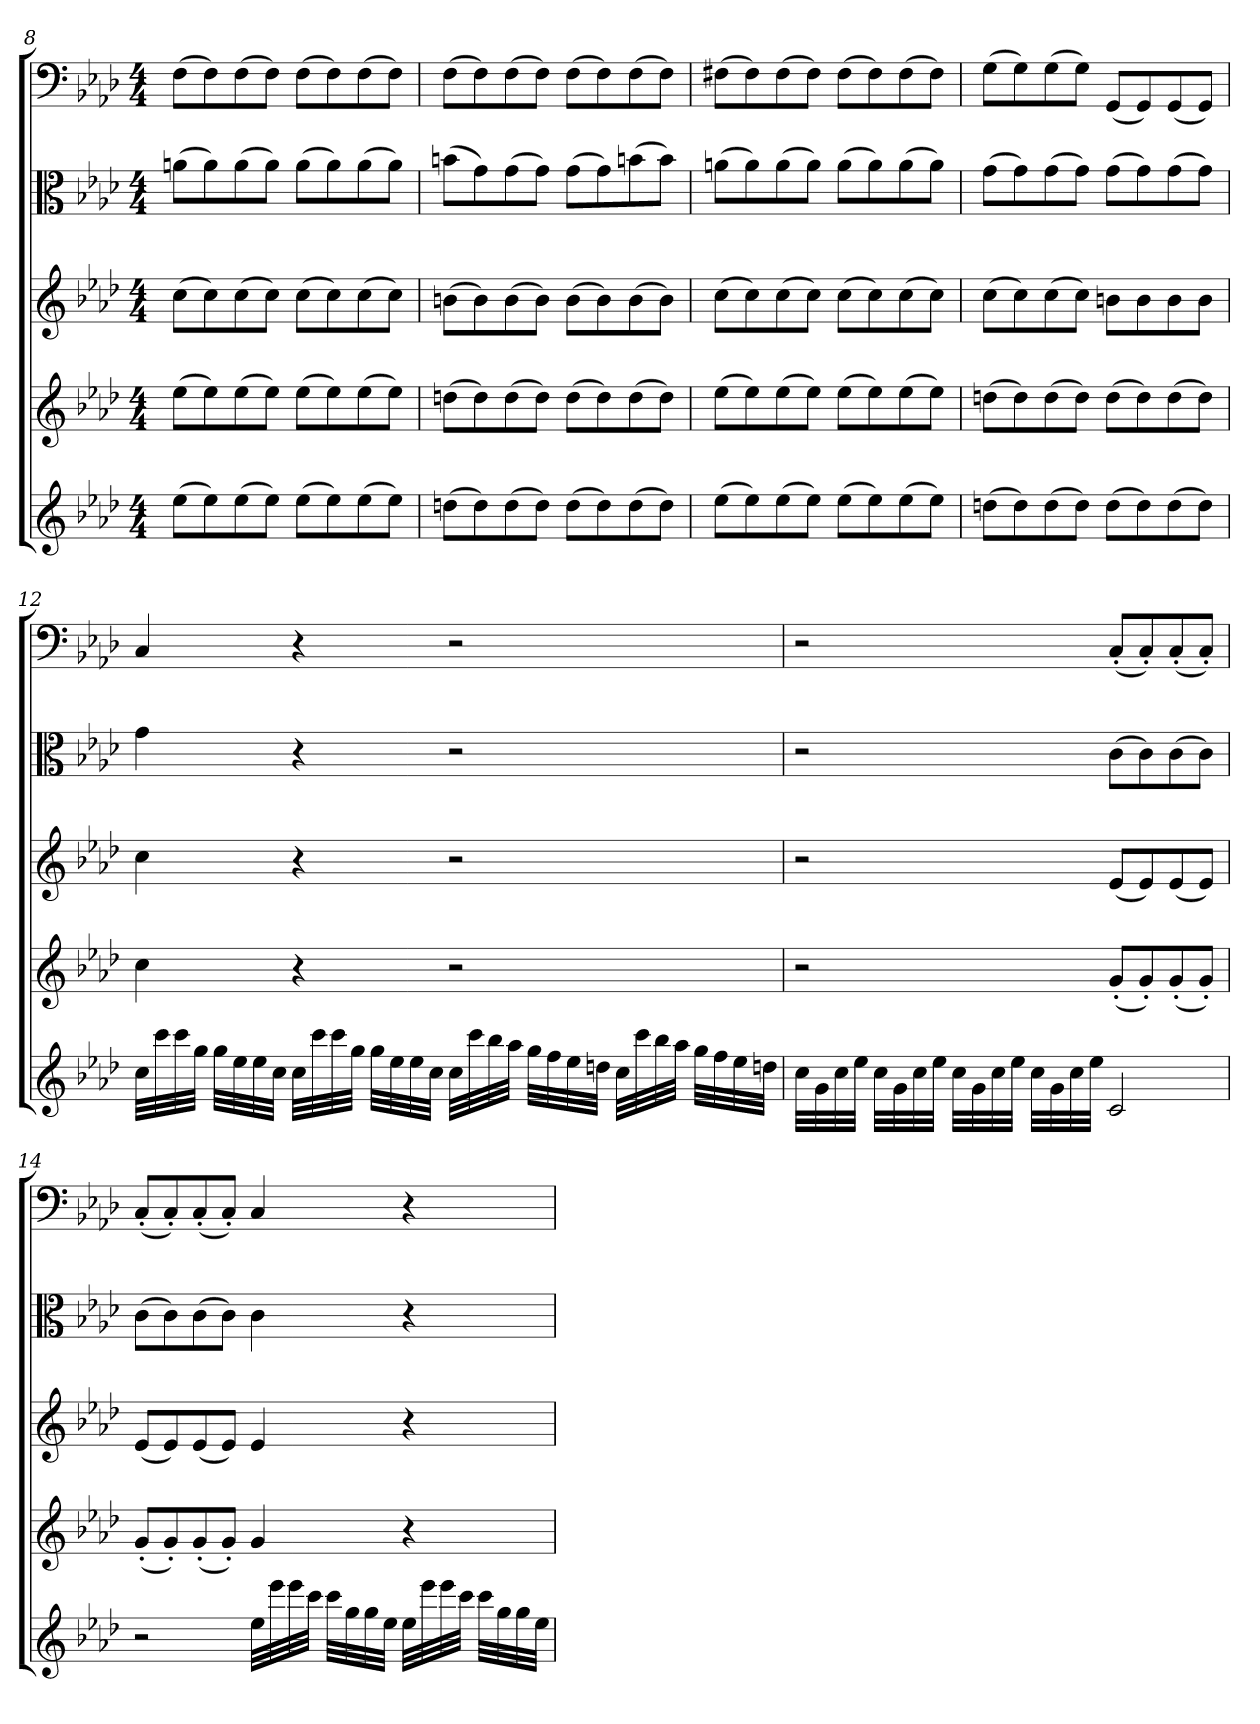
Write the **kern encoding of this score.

**kern	**kern	**kern	**kern	**kern
*part5	*part4	*part3	*part2	*part1
*staff5	*staff4	*staff3	*staff2	*staff1
*clefG2	*clefG2	*clefG2	*clefC3	*clefF4
*k[b-e-a-d-]	*k[b-e-a-d-]	*k[b-e-a-d-]	*k[b-e-a-d-]	*k[b-e-a-d-]
*f:	*f:	*f:	*f:	*f:
*M4/4	*M4/4	*M4/4	*M4/4	*M4/4
=8	=8	=8	=8	=8
(8ee-\L	(8ee-\L	(8cc\L	(8an\L	(8F\L
8ee-\)	8ee-\)	8cc\)	8a\)	8F\)
(8ee-\	(8ee-\	(8cc\	(8a\	(8F\
8ee-\J)	8ee-\J)	8cc\J)	8a\J)	8F\J)
(8ee-\L	(8ee-\L	(8cc\L	(8a\L	(8F\L
8ee-\)	8ee-\)	8cc\)	8a\)	8F\)
(8ee-\	(8ee-\	(8cc\	(8a\	(8F\
8ee-\J)	8ee-\J)	8cc\J)	8a\J)	8F\J)
=9	=9	=9	=9	=9
(8ddn\L	(8ddn\L	(8bn\L	(8bn\L	(8F\L
8dd\)	8dd\)	8b\)	8g\)	8F\)
(8dd\	(8dd\	(8b\	(8g\	(8F\
8dd\J)	8dd\J)	8b\J)	8g\J)	8F\J)
(8dd\L	(8dd\L	(8b\L	(8g\L	(8F\L
8dd\)	8dd\)	8b\)	8g\)	8F\)
(8dd\	(8dd\	(8b\	(8bn\	(8F\
8dd\J)	8dd\J)	8b\J)	8b\J)	8F\J)
=10	=10	=10	=10	=10
(8ee-\L	(8ee-\L	(8cc\L	(8an\L	(8F#X\L
8ee-\)	8ee-\)	8cc\)	8a\)	8F#\)
(8ee-\	(8ee-\	(8cc\	(8a\	(8F#\
8ee-\J)	8ee-\J)	8cc\J)	8a\J)	8F#\J)
(8ee-\L	(8ee-\L	(8cc\L	(8a\L	(8F#\L
8ee-\)	8ee-\)	8cc\)	8a\)	8F#\)
(8ee-\	(8ee-\	(8cc\	(8a\	(8F#\
8ee-\J)	8ee-\J)	8cc\J)	8a\J)	8F#\J)
=11	=11	=11	=11	=11
(8ddn\L	(8ddn\L	(8cc\L	(8g\L	(8G\L
8dd\)	8dd\)	8cc\)	8g\)	8G\)
(8dd\	(8dd\	(8cc\	(8g\	(8G\
8dd\J)	8dd\J)	8cc\J)	8g\J)	8G\J)
(8dd\L	(8dd\L	8bn\L	(8g\L	(8GG/L
8dd\)	8dd\)	8b\	8g\)	8GG/)
(8dd\	(8dd\	8b\	(8g\	(8GG/
8dd\J)	8dd\J)	8b\J	8g\J)	8GG/J)
=12	=12	=12	=12	=12
32cc\LLL	4cc\	4cc\	4g\	4C/
32ccc\	.	.	.	.
32ccc\	.	.	.	.
32gg\JJJ	.	.	.	.
32gg\LLL	.	.	.	.
32ee-\	.	.	.	.
32ee-\	.	.	.	.
32cc\JJJ	.	.	.	.
32cc\LLL	4r	4r	4r	4r
32ccc\	.	.	.	.
32ccc\	.	.	.	.
32gg\JJJ	.	.	.	.
32gg\LLL	.	.	.	.
32ee-\	.	.	.	.
32ee-\	.	.	.	.
32cc\JJJ	.	.	.	.
32cc\LLL	2r	2r	2r	2r
32ccc\	.	.	.	.
32bb-\	.	.	.	.
32aa-\JJJ	.	.	.	.
32gg\LLL	.	.	.	.
32ff\	.	.	.	.
32ee-\	.	.	.	.
32ddn\JJJ	.	.	.	.
32cc\LLL	.	.	.	.
32ccc\	.	.	.	.
32bb-\	.	.	.	.
32aa-\JJJ	.	.	.	.
32gg\LLL	.	.	.	.
32ff\	.	.	.	.
32ee-\	.	.	.	.
32ddn\JJJ	.	.	.	.
=13	=13	=13	=13	=13
32cc\LLL	2r	2r	2r	2r
32g\	.	.	.	.
32cc\	.	.	.	.
32ee-\JJJ	.	.	.	.
32cc\LLL	.	.	.	.
32g\	.	.	.	.
32cc\	.	.	.	.
32ee-\JJJ	.	.	.	.
32cc\LLL	.	.	.	.
32g\	.	.	.	.
32cc\	.	.	.	.
32ee-\JJJ	.	.	.	.
32cc\LLL	.	.	.	.
32g\	.	.	.	.
32cc\	.	.	.	.
32ee-\JJJ	.	.	.	.
2c/	(8g'/L	(8e-/L	(8c\L	(8C'/L
.	8g'/)	8e-/)	8c\)	8C'/)
.	(8g'/	(8e-/	(8c\	(8C'/
.	8g'/J)	8e-/J)	8c\J)	8C'/J)
=14	=14	=14	=14	=14
2r	(8g'/L	(8e-/L	(8c\L	(8C'/L
.	8g'/)	8e-/)	8c\)	8C'/)
.	(8g'/	(8e-/	(8c\	(8C'/
.	8g'/J)	8e-/J)	8c\J)	8C'/J)
32ee-\LLL	4g/	4e-/	4c\	4C/
32eee-\	.	.	.	.
32eee-\	.	.	.	.
32ccc\JJJ	.	.	.	.
32ccc\LLL	.	.	.	.
32gg\	.	.	.	.
32gg\	.	.	.	.
32ee-\JJJ	.	.	.	.
32ee-\LLL	4r	4r	4r	4r
32eee-\	.	.	.	.
32eee-\	.	.	.	.
32ccc\JJJ	.	.	.	.
32ccc\LLL	.	.	.	.
32gg\	.	.	.	.
32gg\	.	.	.	.
32ee-\JJJ	.	.	.	.
=	=	=	=	=
*-	*-	*-	*-	*-
